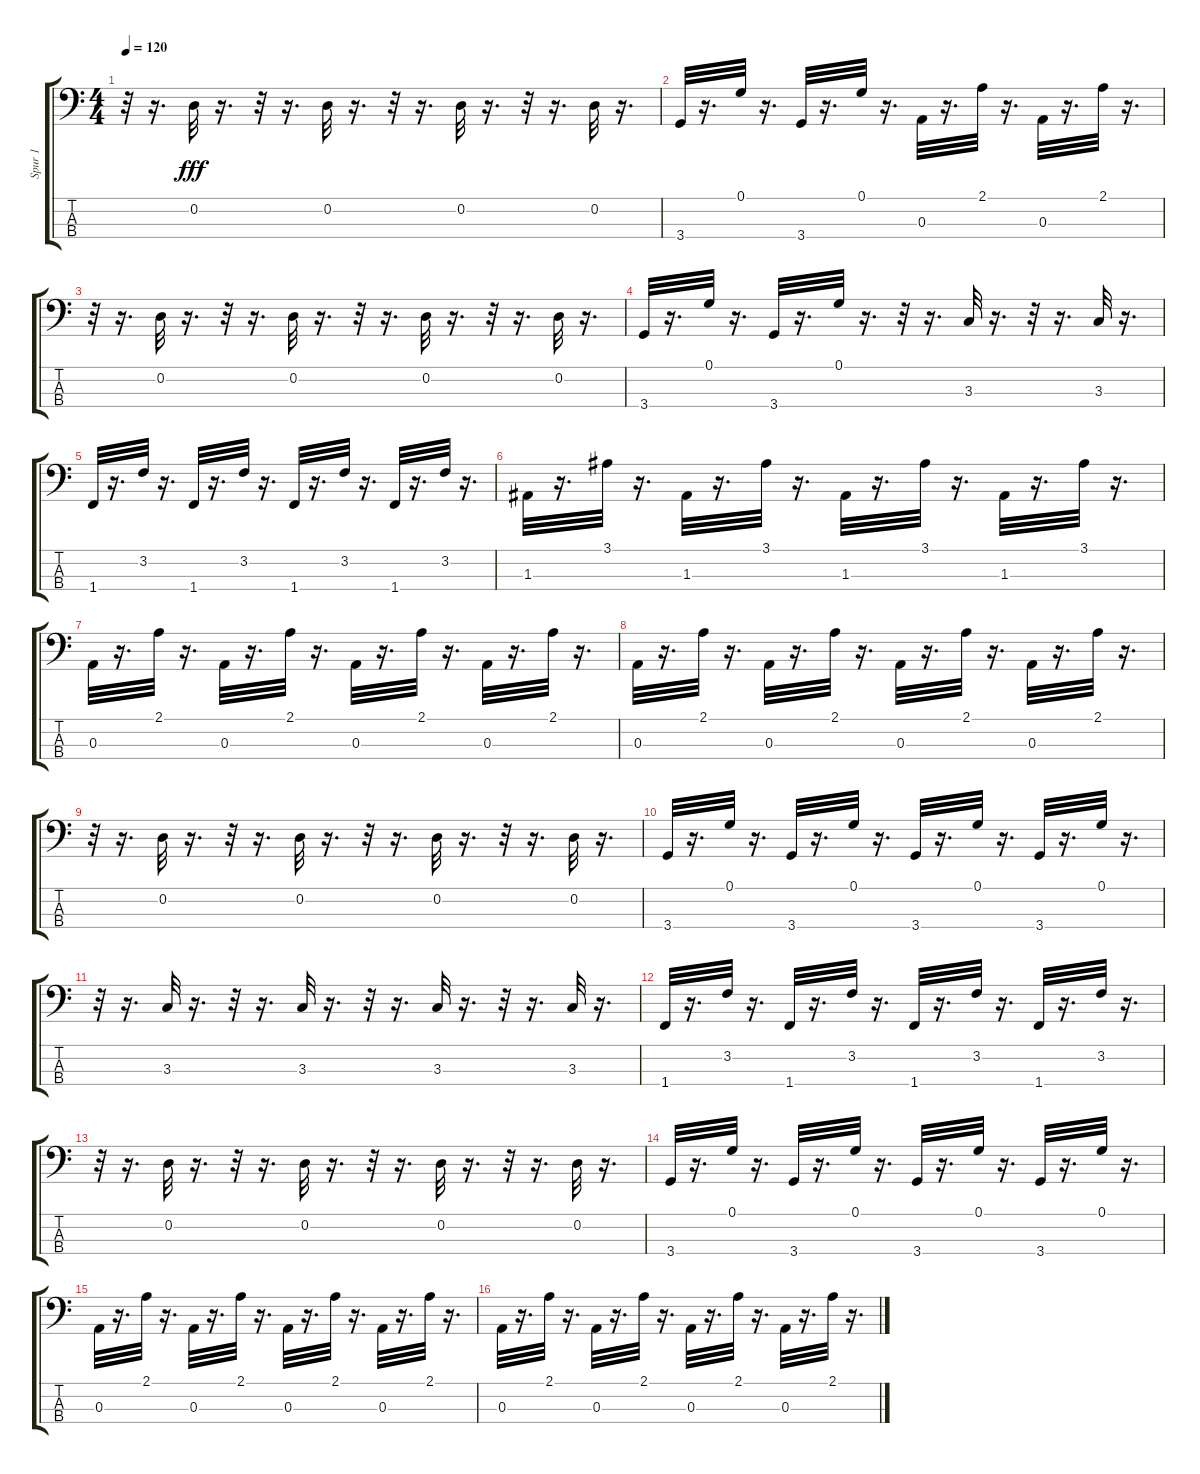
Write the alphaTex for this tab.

\track ("Spur 1" "Spur 1") {instrument fretlessbass}
\staff {score tabs}
\tuning (G2 D2 A1 E1) {hide}
\ts (4 4)
\tempo 120
\clef f4
\ks c
r.32{dy fff} r.16{d} 0.2.32 r.16{d} r.32 r.16{d} 0.2.32 r.16{d} r.32 r.16{d} 0.2.32 r.16{d} r.32 r.16{d} 0.2.32 r.16{d} |
3.4.32 r.16{d} 0.1.32 r.16{d} 3.4.32 r.16{d} 0.1.32 r.16{d} 0.3.32 r.16{d} 2.1.32 r.16{d} 0.3.32 r.16{d} 2.1.32 r.16{d} |
r.32 r.16{d} 0.2.32 r.16{d} r.32 r.16{d} 0.2.32 r.16{d} r.32 r.16{d} 0.2.32 r.16{d} r.32 r.16{d} 0.2.32 r.16{d} |
3.4.32 r.16{d} 0.1.32 r.16{d} 3.4.32 r.16{d} 0.1.32 r.16{d} r.32 r.16{d} 3.3.32 r.16{d} r.32 r.16{d} 3.3.32 r.16{d} |
1.4.32 r.16{d} 3.2.32 r.16{d} 1.4.32 r.16{d} 3.2.32 r.16{d} 1.4.32 r.16{d} 3.2.32 r.16{d} 1.4.32 r.16{d} 3.2.32 r.16{d} |
1.3.32 r.16{d} 3.1.32 r.16{d} 1.3.32 r.16{d} 3.1.32 r.16{d} 1.3.32 r.16{d} 3.1.32 r.16{d} 1.3.32 r.16{d} 3.1.32 r.16{d} |
0.3.32 r.16{d} 2.1.32 r.16{d} 0.3.32 r.16{d} 2.1.32 r.16{d} 0.3.32 r.16{d} 2.1.32 r.16{d} 0.3.32 r.16{d} 2.1.32 r.16{d} |
0.3.32 r.16{d} 2.1.32 r.16{d} 0.3.32 r.16{d} 2.1.32 r.16{d} 0.3.32 r.16{d} 2.1.32 r.16{d} 0.3.32 r.16{d} 2.1.32 r.16{d} |
r.32 r.16{d} 0.2.32 r.16{d} r.32 r.16{d} 0.2.32 r.16{d} r.32 r.16{d} 0.2.32 r.16{d} r.32 r.16{d} 0.2.32 r.16{d} |
3.4.32 r.16{d} 0.1.32 r.16{d} 3.4.32 r.16{d} 0.1.32 r.16{d} 3.4.32 r.16{d} 0.1.32 r.16{d} 3.4.32 r.16{d} 0.1.32 r.16{d} |
r.32 r.16{d} 3.3.32 r.16{d} r.32 r.16{d} 3.3.32 r.16{d} r.32 r.16{d} 3.3.32 r.16{d} r.32 r.16{d} 3.3.32 r.16{d} |
1.4.32 r.16{d} 3.2.32 r.16{d} 1.4.32 r.16{d} 3.2.32 r.16{d} 1.4.32 r.16{d} 3.2.32 r.16{d} 1.4.32 r.16{d} 3.2.32 r.16{d} |
r.32 r.16{d} 0.2.32 r.16{d} r.32 r.16{d} 0.2.32 r.16{d} r.32 r.16{d} 0.2.32 r.16{d} r.32 r.16{d} 0.2.32 r.16{d} |
3.4.32 r.16{d} 0.1.32 r.16{d} 3.4.32 r.16{d} 0.1.32 r.16{d} 3.4.32 r.16{d} 0.1.32 r.16{d} 3.4.32 r.16{d} 0.1.32 r.16{d} |
0.3.32 r.16{d} 2.1.32 r.16{d} 0.3.32 r.16{d} 2.1.32 r.16{d} 0.3.32 r.16{d} 2.1.32 r.16{d} 0.3.32 r.16{d} 2.1.32 r.16{d} |
0.3.32 r.16{d} 2.1.32 r.16{d} 0.3.32 r.16{d} 2.1.32 r.16{d} 0.3.32 r.16{d} 2.1.32 r.16{d} 0.3.32 r.16{d} 2.1.32 r.16{d}
